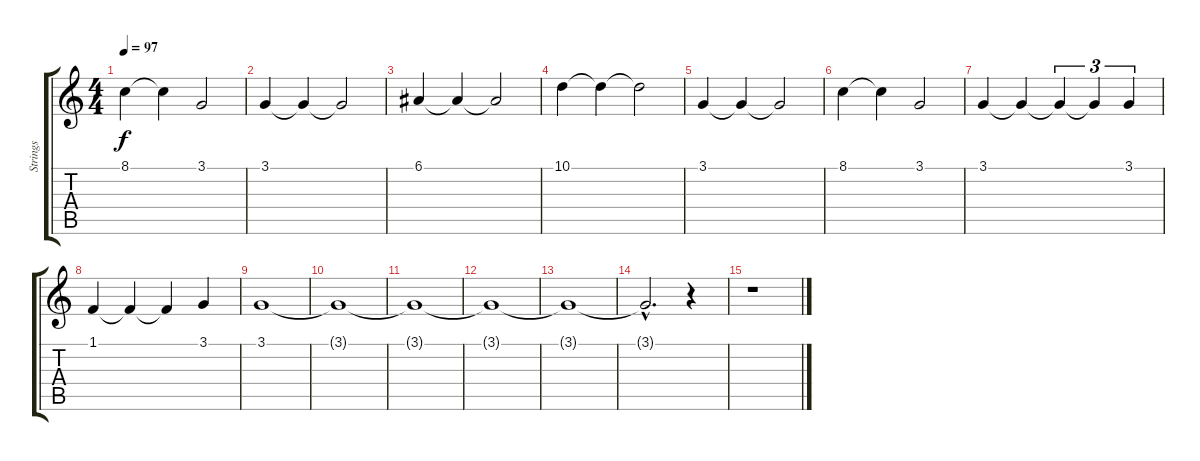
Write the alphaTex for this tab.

\track ("Strings" "Strings") {instrument stringensemble1}
\staff {score tabs}
\tuning (E4 B3 G3 D3 A2 E2) {hide}
\ts (4 4)
\tempo 97
\clef g2
\ks c
8.1.4{dy f} 8.1{t}.4 3.1.2 |
3.1.4 3.1{t}.4 3.1{t}.2 |
6.1.4 6.1{t}.4 6.1{t}.2 |
10.1.4 10.1{t}.4 10.1{t}.2 |
3.1.4 3.1{t}.4 3.1{t}.2 |
8.1.4 8.1{t}.4 3.1.2 |
3.1.4 3.1{t}.4 3.1{t}.4{tu (3 2)} 3.1{t}.4{tu (3 2)} 3.1.4{tu (3 2)} |
1.1.4 1.1{t}.4 1.1{t}.4 3.1.4 |
3.1.1 |
3.1{t}.1 |
3.1{t}.1 |
3.1{t}.1 |
3.1{t}.1 |
3.1{hac t}.2{d} r.4 |
r.1
